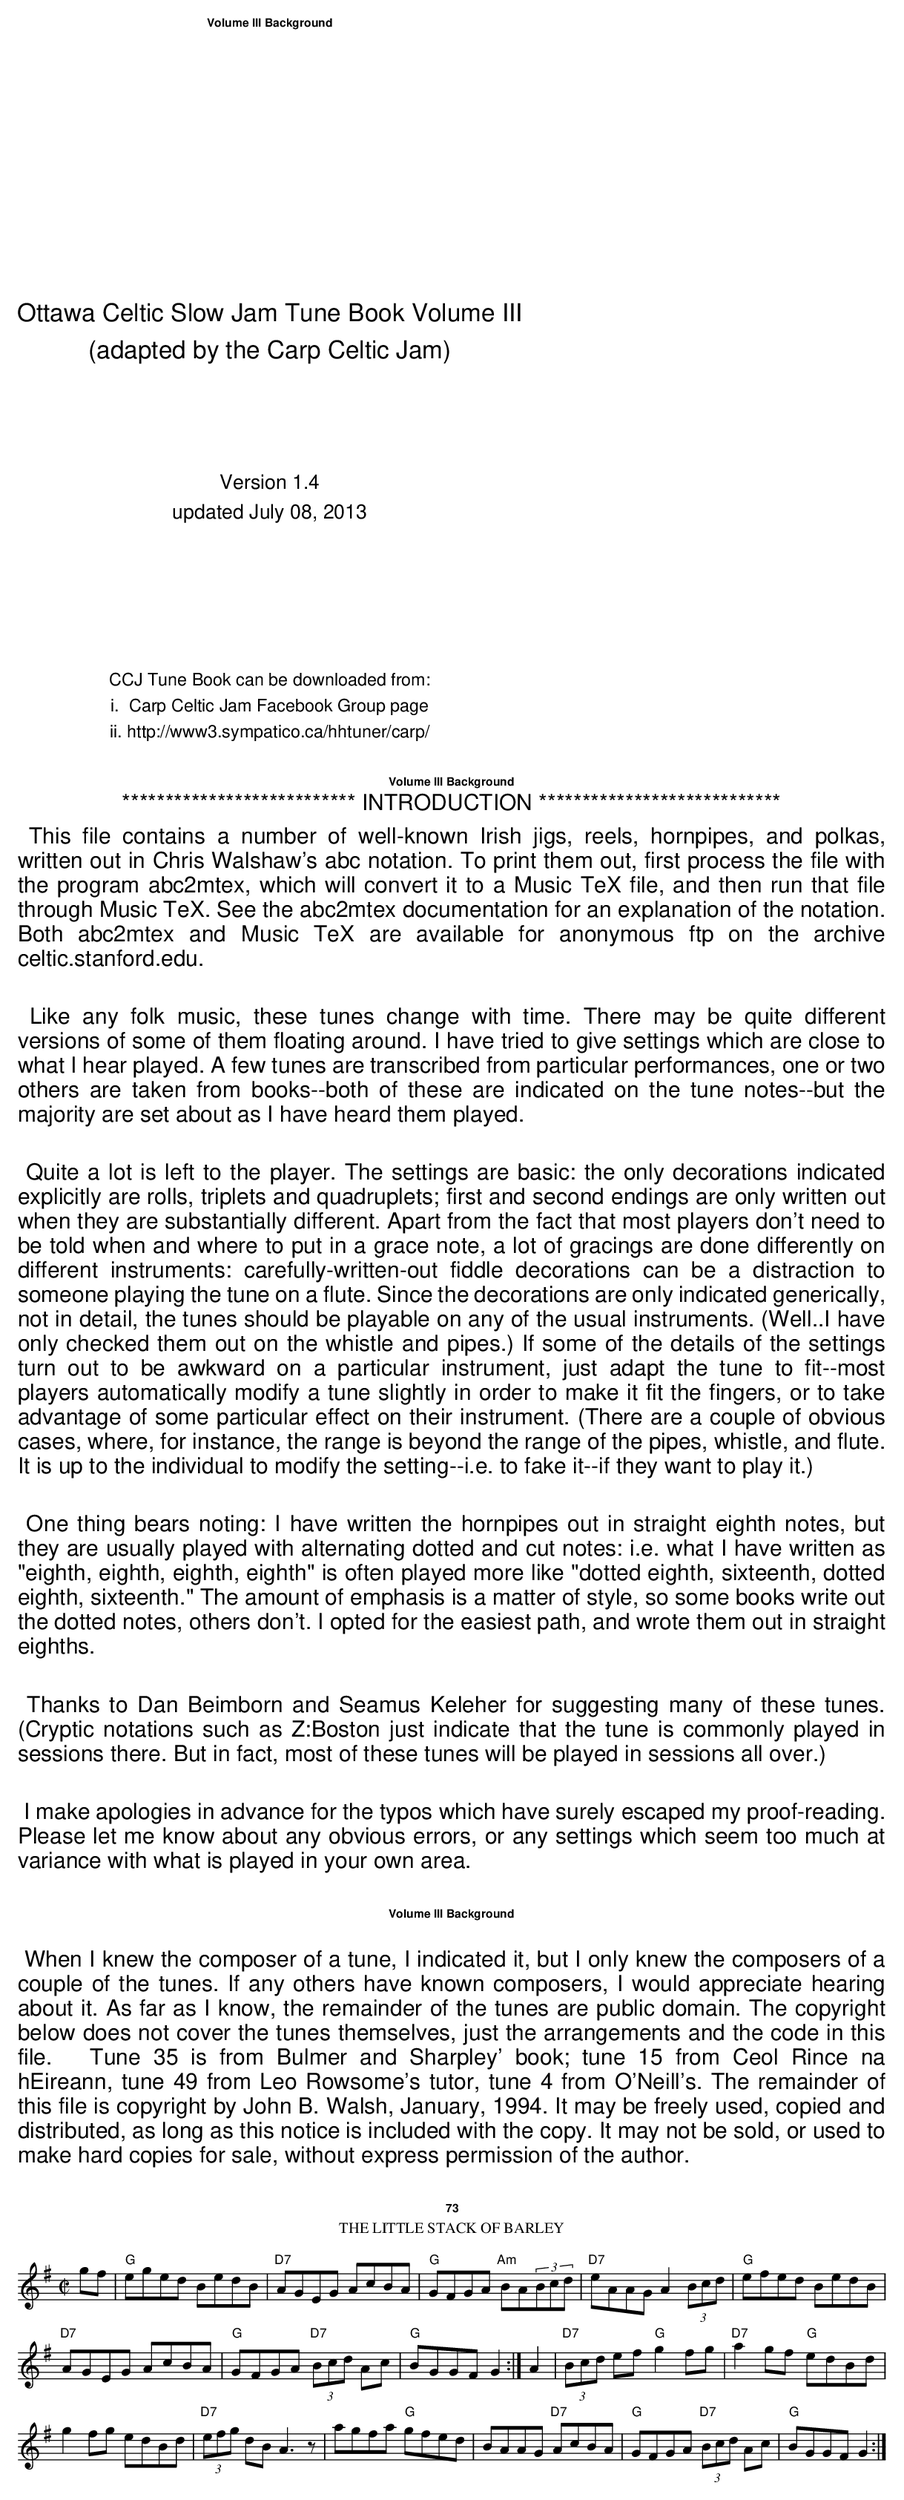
X:1
T:The Little Stack of Barley
E:7
M:C|
K:G
gf|"G"eged BedB|"D7"AGEG AcBA|"G"GFGA "Am"BA(3Bcd|\
"D7"eAAG A2(3Bcd|"G"efed BedB|
"D7"AGEG AcBA|"G"GFGA "D7"(3Bcd Ac|"G"BGGF G2:|\
A2|"D7"(3Bcd ef "G"g2fg|"D7"a2gf "G"edBd|
g2fg edBd|"D7"(3efg dB A3z|agfa "G"gfed|\
BAAG "D7"AcBA|"G"GFGA "D7"(3Bcd Ac|"G"BGGF G2:|
